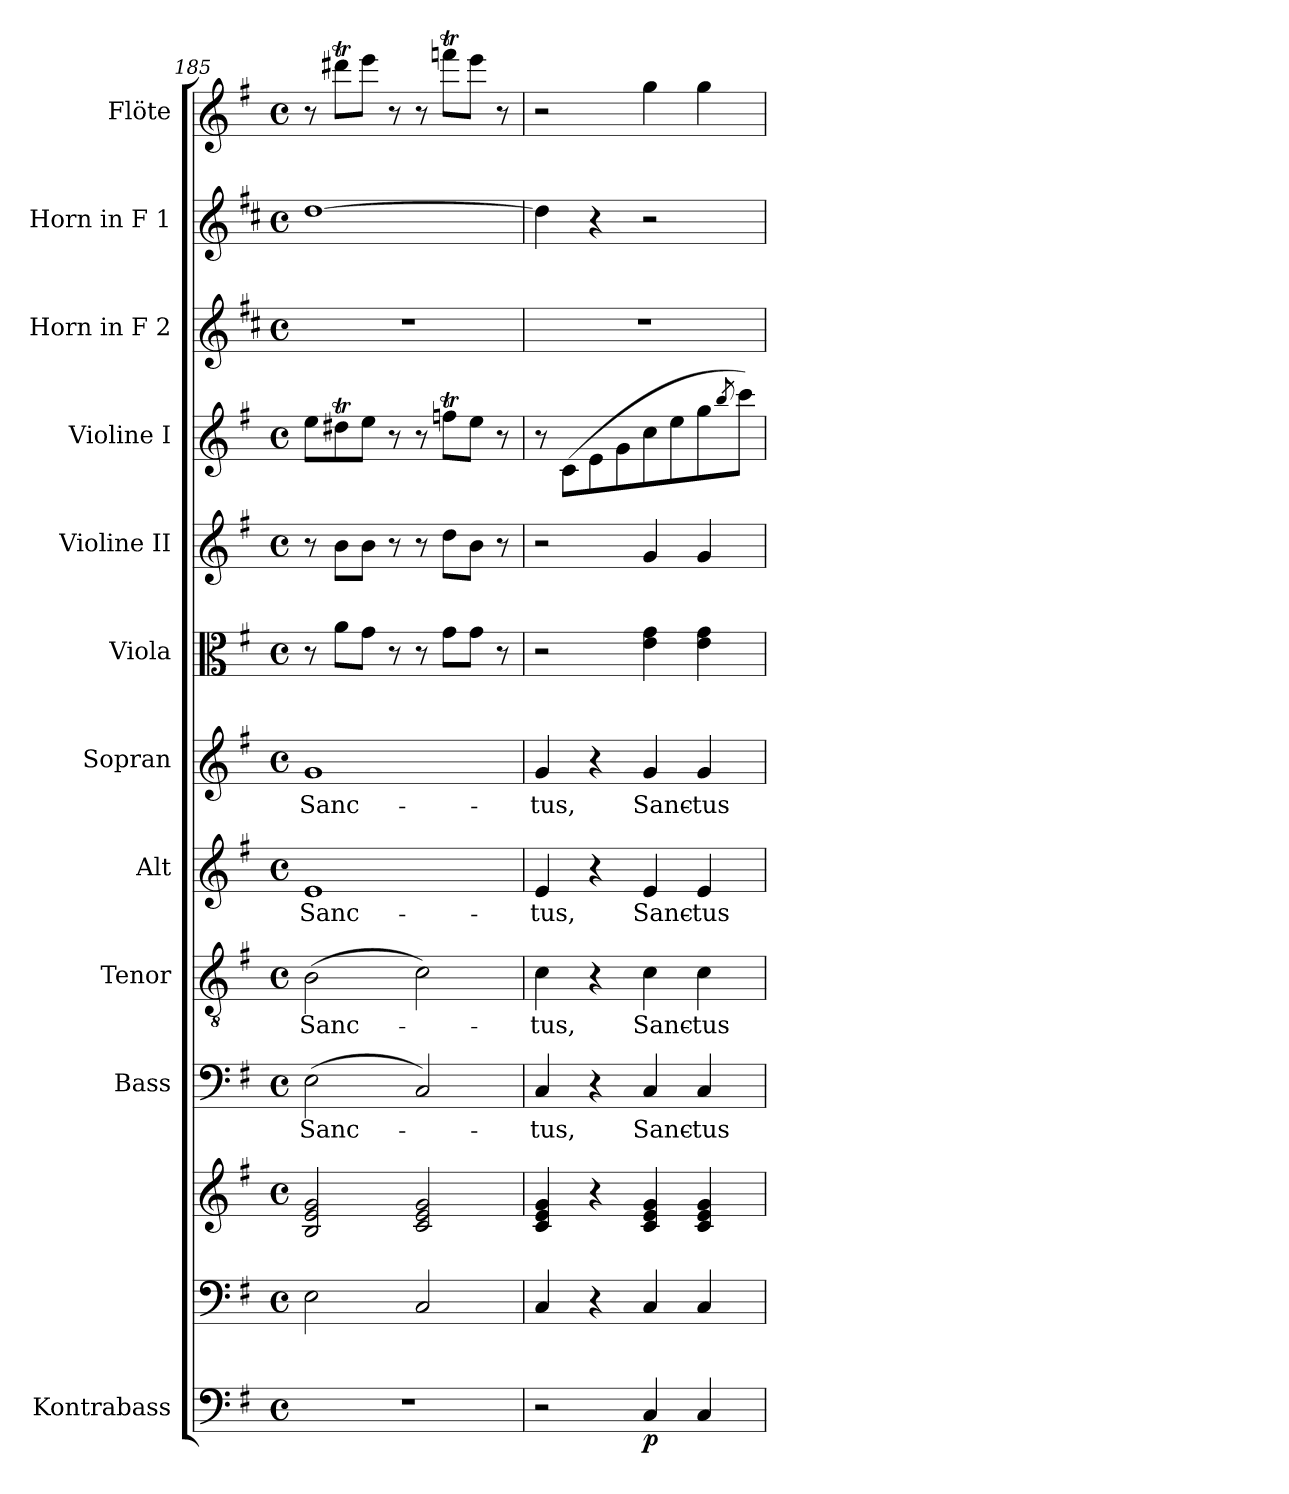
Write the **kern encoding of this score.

**kern	**dynam	**kern	**kern	**kern	**text	**kern	**text	**kern	**text	**kern	**text	**kern	**kern	**kern	**kern	**kern	**kern
*part12	*part12	*part11	*part11	*part10	*part10	*part9	*part9	*part8	*part8	*part7	*part7	*part6	*part5	*part4	*part3	*part2	*part1
*staff13	*staff13	*staff12	*staff11	*staff10	*staff10	*staff9	*staff9	*staff8	*staff8	*staff7	*staff7	*staff6	*staff5	*staff4	*staff3	*staff2	*staff1
*I"Kontrabass	*	*	*	*I"Bass	*	*I"Tenor	*	*I"Alt	*	*I"Sopran	*	*I"Viola	*I"Violine II	*I"Violine I	*I"Horn in F 2	*I"Horn in F 1	*I"Flöte
*I'Kb.	*	*	*	*I'B.	*	*I'T.	*	*I'A.	*	*I'S.	*	*I'Vla.	*I'Vl. II	*I'Vl. I	*	*	*I'Fl.
*clefF4	*	*clefF4	*clefG2	*clefF4	*	*clefGv2	*	*clefG2	*	*clefG2	*	*clefC3	*clefG2	*clefG2	*clefG2	*clefG2	*clefG2
*ITrd7c12	*	*	*	*	*	*	*	*	*	*	*	*	*	*	*ITrd4c7	*ITrd4c7	*
*k[f#]	*	*k[f#]	*k[f#]	*k[f#]	*	*k[f#]	*	*k[f#]	*	*k[f#]	*	*k[f#]	*k[f#]	*k[f#]	*k[f#]	*k[f#]	*k[f#]
*G:	*	*G:	*G:	*G:	*	*G:	*	*G:	*	*G:	*	*G:	*G:	*G:	*G:	*G:	*G:
*M4/4	*	*M4/4	*M4/4	*M4/4	*	*M4/4	*	*M4/4	*	*M4/4	*	*M4/4	*M4/4	*M4/4	*M4/4	*M4/4	*M4/4
*met(c)	*	*met(c)	*met(c)	*met(c)	*	*met(c)	*	*met(c)	*	*met(c)	*	*met(c)	*met(c)	*met(c)	*met(c)	*met(c)	*met(c)
=185	=185	=185	=185	=185	=185	=185	=185	=185	=185	=185	=185	=185	=185	=185	=185	=185	=185
!	!	!	!	!	!LO:LY:b	!	!LO:LY:b	!	!LO:LY:b	!	!LO:LY:b	!	!	!	!	!	!
1r	.	2E\	2B/ 2e/ 2g/	(>2E\	Sanc-	(>2B\	Sanc-	1e	Sanc-	1g	Sanc-	8r	8r	8ee\L	1r	[1g	8r
.	.	.	.	.	.	.	.	.	.	.	.	8a\L	8b\L	8dd#Xt\	.	.	8ddd#Xt\L
.	.	.	.	.	.	.	.	.	.	.	.	8g\J	8b\J	8ee\J	.	.	8eee\J
.	.	.	.	.	.	.	.	.	.	.	.	8r	8r	8r	.	.	8r
.	.	2C/	2c/ 2e/ 2g/	2C/)	.	2c\)	.	.	.	.	.	8r	8r	8r	.	.	8r
.	.	.	.	.	.	.	.	.	.	.	.	8g\L	8dd\L	8ffnT\L	.	.	8fffnT\L
.	.	.	.	.	.	.	.	.	.	.	.	8g\J	8b\J	8ee\J	.	.	8eee\J
.	.	.	.	.	.	.	.	.	.	.	.	8r	8r	8r	.	.	8r
=186	=186	=186	=186	=186	=186	=186	=186	=186	=186	=186	=186	=186	=186	=186	=186	=186	=186
!	!	!	!	!	!LO:LY:b	!	!LO:LY:b	!	!LO:LY:b	!	!LO:LY:b	!	!	!	!	!	!
2r	.	4C/	4c/ 4e/ 4g/	4C/	-tus,	4c\	-tus,	4e/	-tus,	4g/	-tus,	2r	2r	8r	1r	4g\]	2r
.	.	.	.	.	.	.	.	.	.	.	.	.	.	(>8c\L	.	.	.
.	.	4r	4r	4r	.	4r	.	4r	.	4r	.	.	.	8e\	.	4r	.
.	.	.	.	.	.	.	.	.	.	.	.	.	.	8g\	.	.	.
!	!LO:DY:b	!	!	!	!LO:LY:b	!	!LO:LY:b	!	!LO:LY:b	!	!LO:LY:b	!	!	!	!	!	!
4CC/	p	4C/	4c/ 4e/ 4g/	4C/	Sanc-	4c\	Sanc-	4e/	Sanc-	4g/	Sanc-	4e\ 4g\	4g/	8cc\	.	2r	4gg\
.	.	.	.	.	.	.	.	.	.	.	.	.	.	8ee\	.	.	.
!	!	!	!	!	!LO:LY:b	!	!LO:LY:b	!	!LO:LY:b	!	!LO:LY:b	!	!	!	!	!	!
4CC/	.	4C/	4c/ 4e/ 4g/	4C/	-tus	4c\	-tus	4e/	-tus	4g/	-tus	4e\ 4g\	4g/	8gg\	.	.	4gg\
.	.	.	.	.	.	.	.	.	.	.	.	.	.	8qbb/	.	.	.
.	.	.	.	.	.	.	.	.	.	.	.	.	.	8ccc\J)	.	.	.
=	=	=	=	=	=	=	=	=	=	=	=	=	=	=	=	=	=
*-	*-	*-	*-	*-	*-	*-	*-	*-	*-	*-	*-	*-	*-	*-	*-	*-	*-
